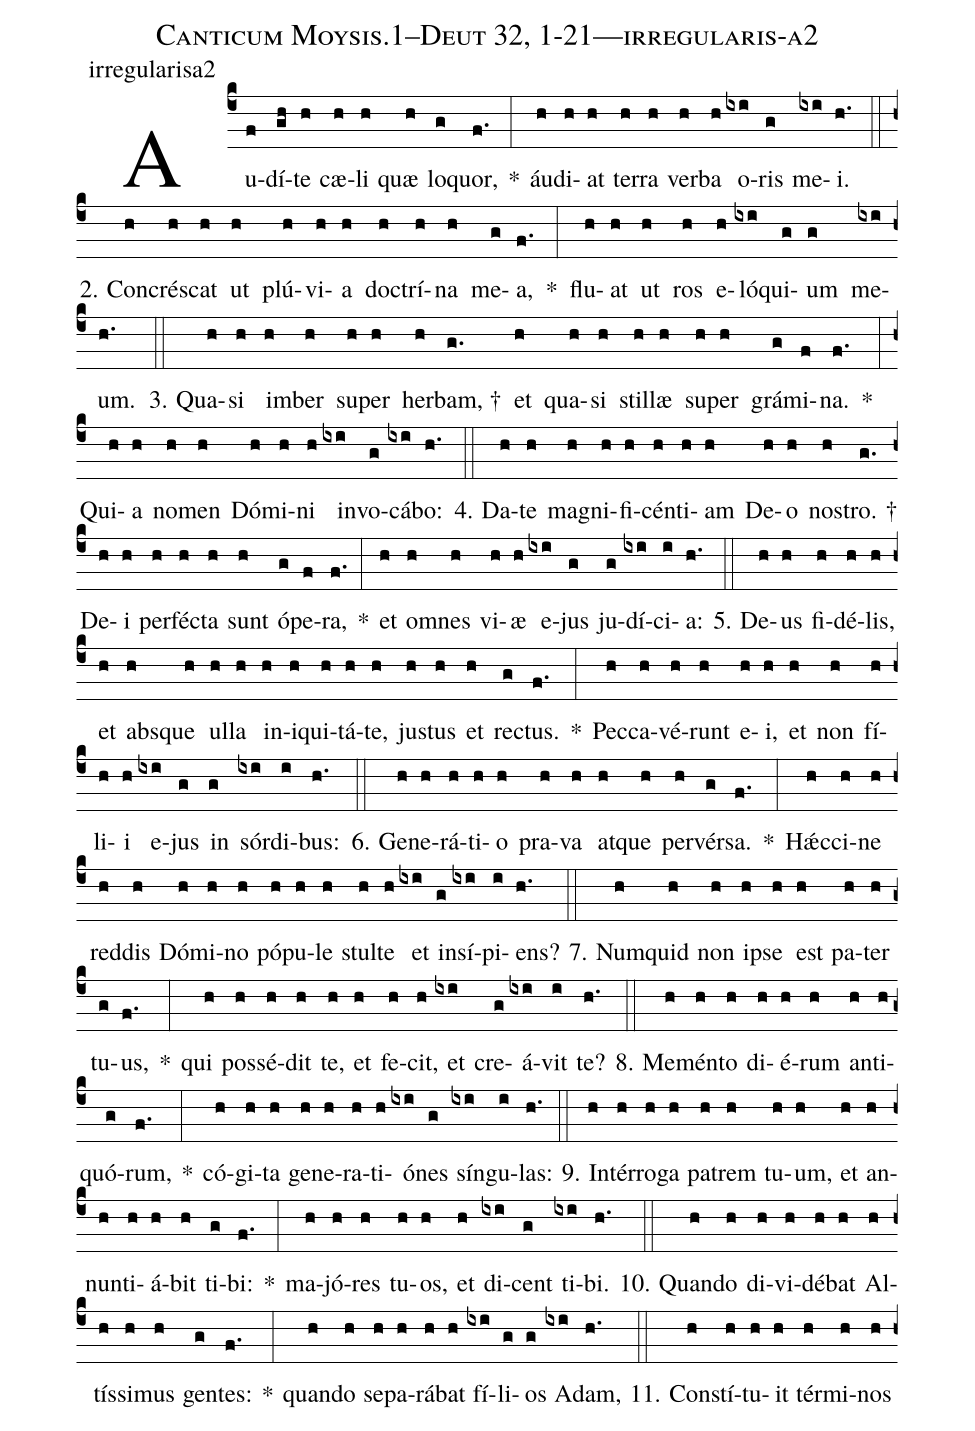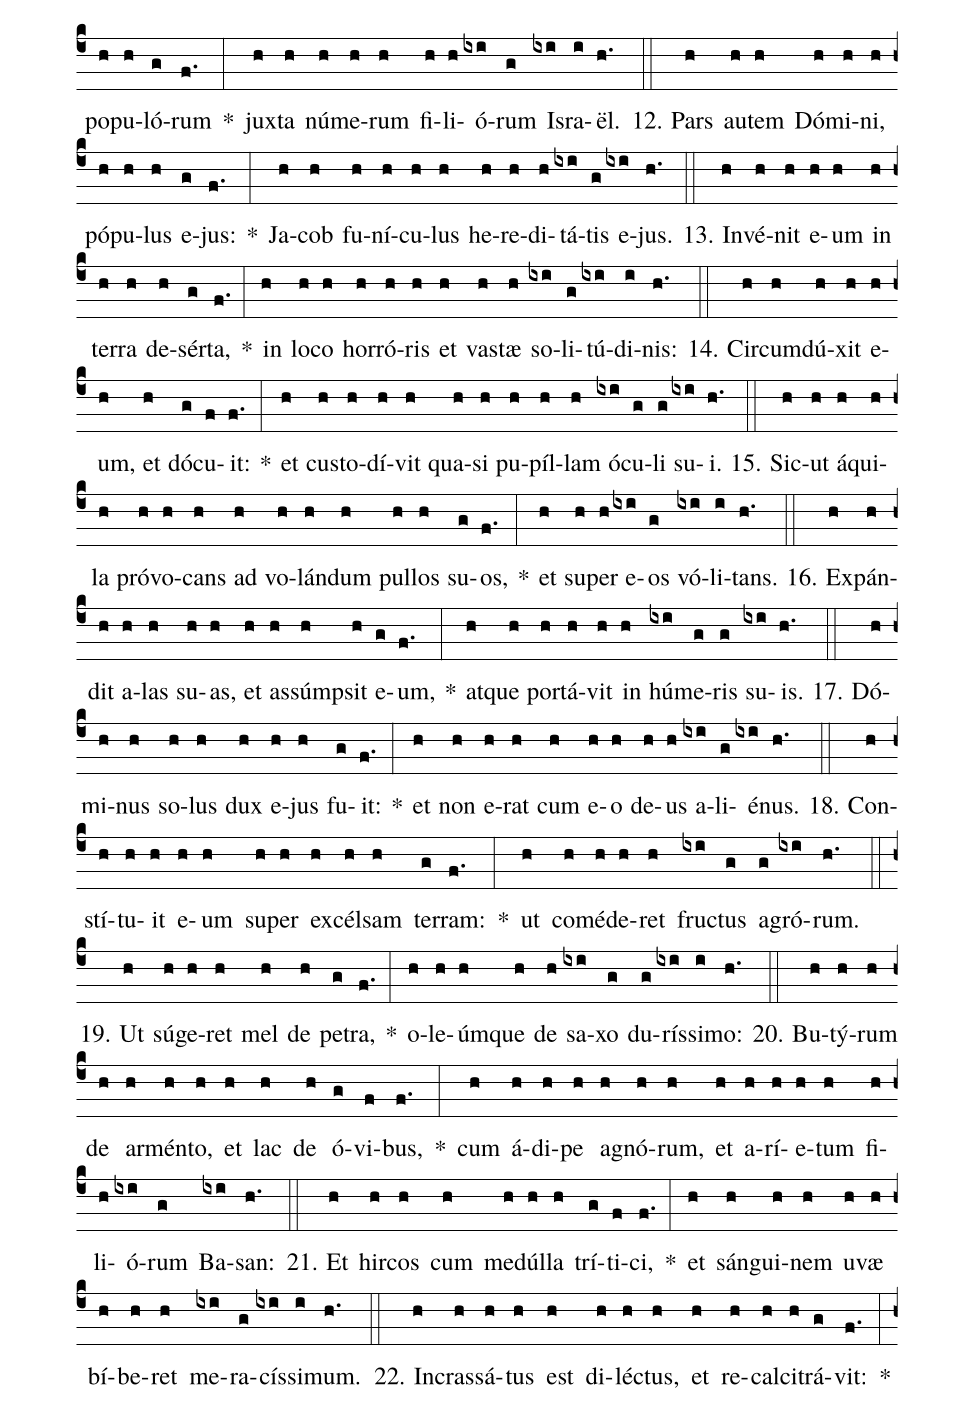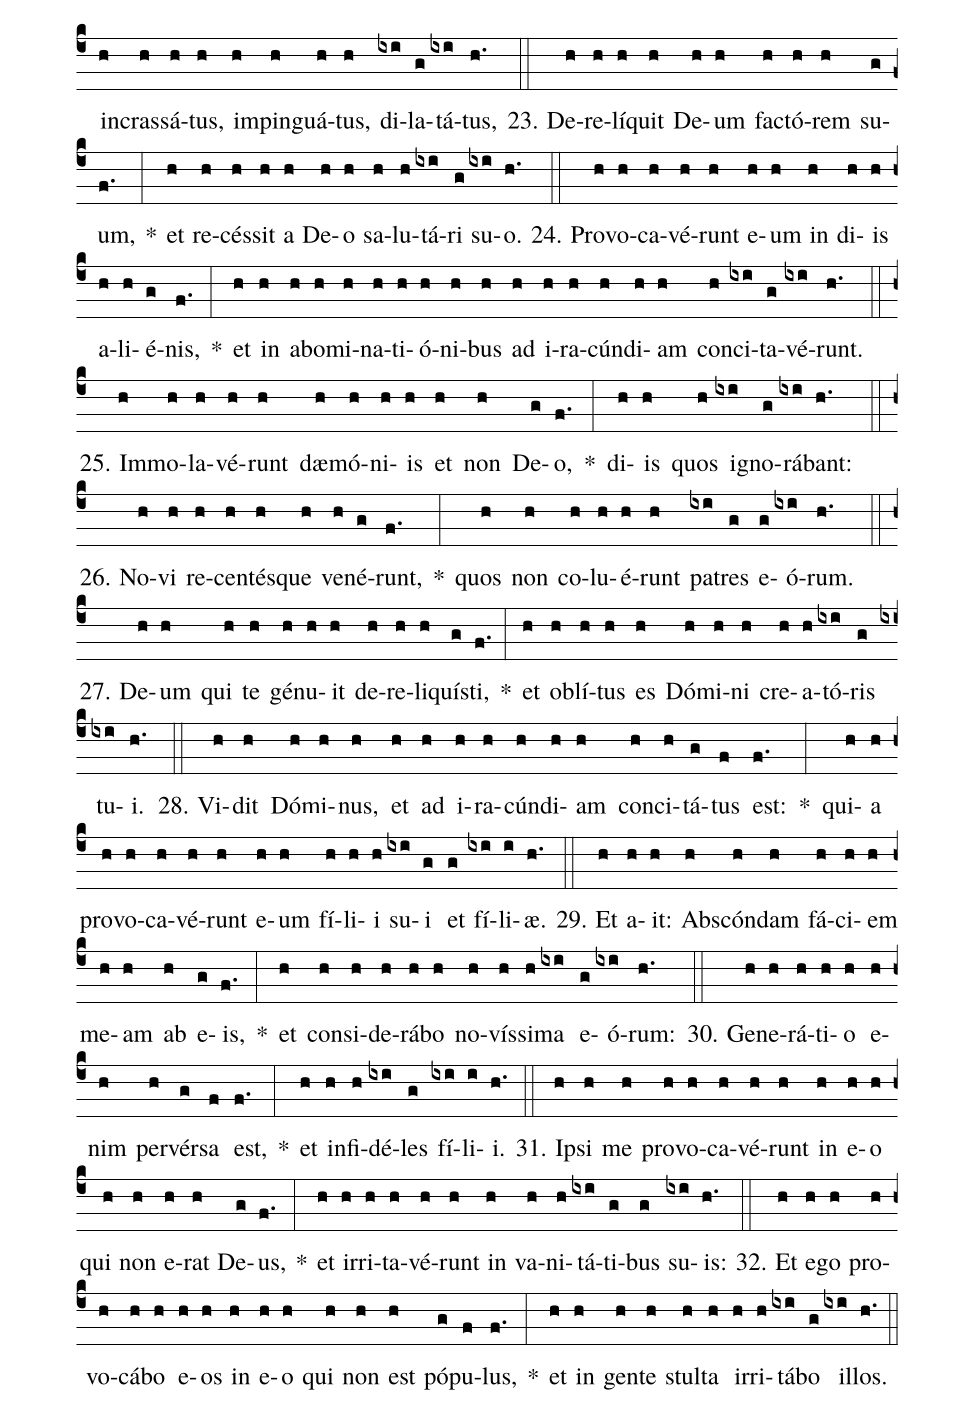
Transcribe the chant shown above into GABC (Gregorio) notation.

name: Canticum Moysis.1--Deut 32, 1-21---irregularis-a2;
annotation: irregularisa2;
%%
(c4)Au(f)dí(gh)te(h) cæ(h)li(h) quæ(h) lo(g)quor,(f.) *(:) áu(h)di(h)at(h) ter(h)ra(h) ver(h)ba(h) o(ixi)ris(g) me(ixi)i.(h.) (::)
2. Con(h)crés(h)cat(h) ut(h) plú(h)vi(h)a(h) doc(h)trí(h)na(h) me(g)a,(f.) *(:) flu(h)at(h) ut(h) ros(h) e(h)ló(ixi)qui(g)um(g) me(ixi)um.(h.) (::)
3. Qua(h)si(h) im(h)ber(h) su(h)per(h) her(h)bam, †(g.) et(h) qua(h)si(h) stil(h)læ(h) su(h)per(h) grá(g)mi(f)na.(f.) *(:) Qui(h)a(h) no(h)men(h) Dó(h)mi(h)ni(h) in(ixi)vo(g)cá(ixi)bo:(h.) (::)
4. Da(h)te(h) ma(h)gni(h)fi(h)cén(h)ti(h)am(h) De(h)o(h) nos(h)tro. †(g.) De(h)i(h) per(h)féc(h)ta(h) sunt(h) ó(g)pe(f)ra,(f.) *(:) et(h) om(h)nes(h) vi(h)æ(h) e(ixi)jus(g) ju(g)dí(ixi)ci(i)a:(h.) (::)
5. De(h)us(h) fi(h)dé(h)lis,(h) et(h) abs(h)que(h) ul(h)la(h) in(h)i(h)qui(h)tá(h)te,(h) jus(h)tus(h) et(h) rec(g)tus.(f.) *(:) Pec(h)ca(h)vé(h)runt(h) e(h)i,(h) et(h) non(h) fí(h)li(h)i(h) e(ixi)jus(g) in(g) sór(ixi)di(i)bus:(h.) (::)
6. Ge(h)ne(h)rá(h)ti(h)o(h) pra(h)va(h) at(h)que(h) per(h)vér(g)sa.(f.) *(:) Hǽc(h)ci(h)ne(h) red(h)dis(h) Dó(h)mi(h)no(h) pó(h)pu(h)le(h) stul(h)te(h) et(ixi) in(g)sí(ixi)pi(i)ens?(h.) (::)
7. Num(h)quid(h) non(h) ip(h)se(h) est(h) pa(h)ter(h) tu(g)us,(f.) *(:) qui(h) pos(h)sé(h)dit(h) te,(h) et(h) fe(h)cit,(h) et(ixi) cre(g)á(ixi)vit(i) te?(h.) (::)
8. Me(h)mén(h)to(h) di(h)é(h)rum(h) an(h)ti(h)quó(g)rum,(f.) *(:) có(h)gi(h)ta(h) ge(h)ne(h)ra(h)ti(h)ó(ixi)nes(g) sín(ixi)gu(i)las:(h.) (::)
9. In(h)tér(h)ro(h)ga(h) pa(h)trem(h) tu(h)um,(h) et(h) an(h)nun(h)ti(h)á(h)bit(h) ti(g)bi:(f.) *(:) ma(h)jó(h)res(h) tu(h)os,(h) et(h) di(ixi)cent(g) ti(ixi)bi.(h.) (::)
10. Quan(h)do(h) di(h)vi(h)dé(h)bat(h) Al(h)tís(h)si(h)mus(h) gen(g)tes:(f.) *(:) quan(h)do(h) se(h)pa(h)rá(h)bat(h) fí(ixi)li(g)os(g) A(ixi)dam,(h.) (::)
11. Con(h)stí(h)tu(h)it(h) tér(h)mi(h)nos(h) po(h)pu(h)ló(g)rum(f.) *(:) jux(h)ta(h) nú(h)me(h)rum(h) fi(h)li(h)ó(ixi)rum(g) Is(ixi)ra(i)ël.(h.) (::)
12. Pars(h) au(h)tem(h) Dó(h)mi(h)ni,(h) pó(h)pu(h)lus(h) e(g)jus:(f.) *(:) Ja(h)cob(h) fu(h)ní(h)cu(h)lus(h) he(h)re(h)di(h)tá(ixi)tis(g) e(ixi)jus.(h.) (::)
13. In(h)vé(h)nit(h) e(h)um(h) in(h) ter(h)ra(h) de(h)sér(g)ta,(f.) *(:) in(h) lo(h)co(h) hor(h)ró(h)ris(h) et(h) vas(h)tæ(h) so(ixi)li(g)tú(ixi)di(i)nis:(h.) (::)
14. Cir(h)cum(h)dú(h)xit(h) e(h)um,(h) et(h) dó(g)cu(f)it:(f.) *(:) et(h) cus(h)to(h)dí(h)vit(h) qua(h)si(h) pu(h)píl(h)lam(h) ó(ixi)cu(g)li(g) su(ixi)i.(h.) (::)
15. Sic(h)ut(h) á(h)qui(h)la(h) pró(h)vo(h)cans(h) ad(h) vo(h)lán(h)dum(h) pul(h)los(h) su(g)os,(f.) *(:) et(h) su(h)per(h) e(ixi)os(g) vó(ixi)li(i)tans.(h.) (::)
16. Ex(h)pán(h)dit(h) a(h)las(h) su(h)as,(h) et(h) as(h)súmp(h)sit(h) e(g)um,(f.) *(:) at(h)que(h) por(h)tá(h)vit(h) in(h) hú(ixi)me(g)ris(g) su(ixi)is.(h.) (::)
17. Dó(h)mi(h)nus(h) so(h)lus(h) dux(h) e(h)jus(h) fu(g)it:(f.) *(:) et(h) non(h) e(h)rat(h) cum(h) e(h)o(h) de(h)us(h) a(ixi)li(g)é(ixi)nus.(h.) (::)
18. Con(h)stí(h)tu(h)it(h) e(h)um(h) su(h)per(h) ex(h)cél(h)sam(h) ter(g)ram:(f.) *(:) ut(h) com(h)é(h)de(h)ret(h) fruc(ixi)tus(g) a(g)gró(ixi)rum.(h.) (::)
19. Ut(h) sú(h)ge(h)ret(h) mel(h) de(h) pe(g)tra,(f.) *(:) o(h)le(h)úm(h)que(h) de(h) sa(ixi)xo(g) du(g)rís(ixi)si(i)mo:(h.) (::)
20. Bu(h)tý(h)rum(h) de(h) ar(h)mén(h)to,(h) et(h) lac(h) de(h) ó(g)vi(f)bus,(f.) *(:) cum(h) á(h)di(h)pe(h) a(h)gnó(h)rum,(h) et(h) a(h)rí(h)e(h)tum(h) fi(h)li(h)ó(ixi)rum(g) Ba(ixi)san:(h.) (::)
21. Et(h) hir(h)cos(h) cum(h) me(h)dúl(h)la(h) trí(g)ti(f)ci,(f.) *(:) et(h) sán(h)gui(h)nem(h) u(h)væ(h) bí(h)be(h)ret(h) me(ixi)ra(g)cís(ixi)si(i)mum.(h.) (::)
22. In(h)cras(h)sá(h)tus(h) est(h) di(h)léc(h)tus,(h) et(h) re(h)cal(h)ci(h)trá(g)vit:(f.) *(:) in(h)cras(h)sá(h)tus,(h) im(h)pin(h)guá(h)tus,(h) di(ixi)la(g)tá(ixi)tus,(h.) (::)
23. De(h)re(h)lí(h)quit(h) De(h)um(h) fac(h)tó(h)rem(h) su(g)um,(f.) *(:) et(h) re(h)cés(h)sit(h) a(h) De(h)o(h) sa(h)lu(h)tá(ixi)ri(g) su(ixi)o.(h.) (::)
24. Pro(h)vo(h)ca(h)vé(h)runt(h) e(h)um(h) in(h) di(h)is(h) a(h)li(h)é(g)nis,(f.) *(:) et(h) in(h) ab(h)o(h)mi(h)na(h)ti(h)ó(h)ni(h)bus(h) ad(h) i(h)ra(h)cún(h)di(h)am(h) con(h)ci(ixi)ta(g)vé(ixi)runt.(h.) (::)
25. Im(h)mo(h)la(h)vé(h)runt(h) dæ(h)mó(h)ni(h)is(h) et(h) non(h) De(g)o,(f.) *(:) di(h)is(h) quos(h) i(ixi)gno(g)rá(ixi)bant:(h.) (::)
26. No(h)vi(h) re(h)cen(h)tés(h)que(h) ve(h)né(g)runt,(f.) *(:) quos(h) non(h) co(h)lu(h)é(h)runt(h) pa(ixi)tres(g) e(g)ó(ixi)rum.(h.) (::)
27. De(h)um(h) qui(h) te(h) gé(h)nu(h)it(h) de(h)re(h)li(h)quís(g)ti,(f.) *(:) et(h) ob(h)lí(h)tus(h) es(h) Dó(h)mi(h)ni(h) cre(h)a(h)tó(ixi)ris(g) tu(ixi)i.(h.) (::)
28. Vi(h)dit(h) Dó(h)mi(h)nus,(h) et(h) ad(h) i(h)ra(h)cún(h)di(h)am(h) con(h)ci(h)tá(g)tus(f) est:(f.) *(:) qui(h)a(h) pro(h)vo(h)ca(h)vé(h)runt(h) e(h)um(h) fí(h)li(h)i(h) su(ixi)i(g) et(g) fí(ixi)li(i)æ.(h.) (::)
29. Et(h) a(h)it:(h) Abs(h)cón(h)dam(h) fá(h)ci(h)em(h) me(h)am(h) ab(h) e(g)is,(f.) *(:) et(h) con(h)si(h)de(h)rá(h)bo(h) no(h)vís(h)si(h)ma(ixi) e(g)ó(ixi)rum:(h.) (::)
30. Ge(h)ne(h)rá(h)ti(h)o(h) e(h)nim(h) per(h)vér(g)sa(f) est,(f.) *(:) et(h) in(h)fi(h)dé(ixi)les(g) fí(ixi)li(i)i.(h.) (::)
31. Ip(h)si(h) me(h) pro(h)vo(h)ca(h)vé(h)runt(h) in(h) e(h)o(h) qui(h) non(h) e(h)rat(h) De(g)us,(f.) *(:) et(h) ir(h)ri(h)ta(h)vé(h)runt(h) in(h) va(h)ni(h)tá(ixi)ti(g)bus(g) su(ixi)is:(h.) (::)
32. Et(h) e(h)go(h) pro(h)vo(h)cá(h)bo(h) e(h)os(h) in(h) e(h)o(h) qui(h) non(h) est(h) pó(g)pu(f)lus,(f.) *(:) et(h) in(h) gen(h)te(h) stul(h)ta(h) ir(h)ri(h)tá(ixi)bo(g) il(ixi)los.(h.) (::)
